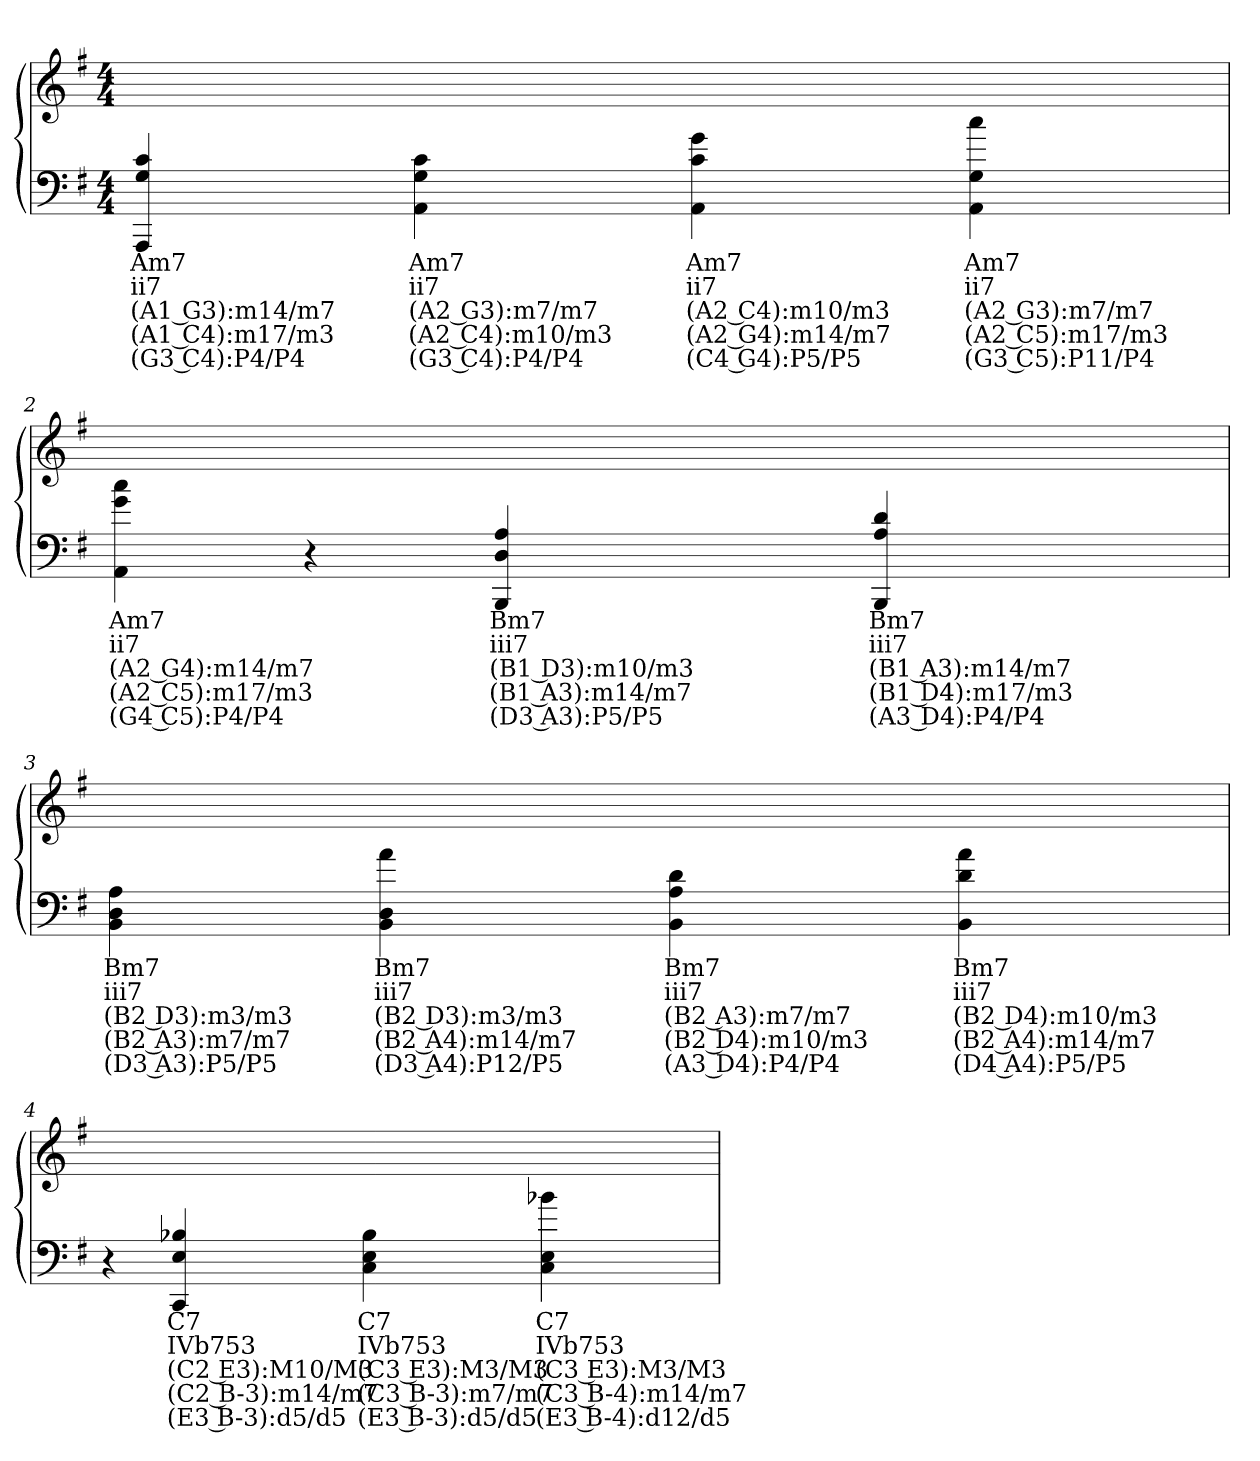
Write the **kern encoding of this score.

**kern	**text	**text	**text	**text	**text	**kern
*part2	*part2	*part2	*part2	*part2	*part2	*part1
*staff2	*staff2	*staff2	*staff2	*staff2	*staff2	*staff1
*clefF4	*	*	*	*	*	*clefG2
*k[f#]	*	*	*	*	*	*k[f#]
*G:	*	*	*	*	*	*G:
*M4/4	*	*	*	*	*	*M4/4
*MM60	*	*	*	*	*	*MM60
=1	=1	=1	=1	=1	=1	=1
4AAA 4G 4c	Am7	ii7	(A1 G3):m14/m7	(A1 C4):m17/m3	(G3 C4):P4/P4	1ryy
4AA 4G 4c	Am7	ii7	(A2 G3):m7/m7	(A2 C4):m10/m3	(G3 C4):P4/P4	.
4AA 4c 4g	Am7	ii7	(A2 C4):m10/m3	(A2 G4):m14/m7	(C4 G4):P5/P5	.
4AA 4G 4cc	Am7	ii7	(A2 G3):m7/m7	(A2 C5):m17/m3	(G3 C5):P11/P4	.
=2	=2	=2	=2	=2	=2	=2
4AA 4g 4cc	Am7	ii7	(A2 G4):m14/m7	(A2 C5):m17/m3	(G4 C5):P4/P4	1ryy
4r	.	.	.	.	.	.
4BBB 4D 4A	Bm7	iii7	(B1 D3):m10/m3	(B1 A3):m14/m7	(D3 A3):P5/P5	.
4BBB 4A 4d	Bm7	iii7	(B1 A3):m14/m7	(B1 D4):m17/m3	(A3 D4):P4/P4	.
=3	=3	=3	=3	=3	=3	=3
4BB 4D 4A	Bm7	iii7	(B2 D3):m3/m3	(B2 A3):m7/m7	(D3 A3):P5/P5	1ryy
4BB 4D 4a	Bm7	iii7	(B2 D3):m3/m3	(B2 A4):m14/m7	(D3 A4):P12/P5	.
4BB 4A 4d	Bm7	iii7	(B2 A3):m7/m7	(B2 D4):m10/m3	(A3 D4):P4/P4	.
4BB 4d 4a	Bm7	iii7	(B2 D4):m10/m3	(B2 A4):m14/m7	(D4 A4):P5/P5	.
=4	=4	=4	=4	=4	=4	=4
4r	.	.	.	.	.	1ryy
4CC 4E 4B-X	C7	IVb753	(C2 E3):M10/M3	(C2 B-3):m14/m7	(E3 B-3):d5/d5	.
4C 4E 4B-	C7	IVb753	(C3 E3):M3/M3	(C3 B-3):m7/m7	(E3 B-3):d5/d5	.
4C 4E 4b-X	C7	IVb753	(C3 E3):M3/M3	(C3 B-4):m14/m7	(E3 B-4):d12/d5	.
=	=	=	=	=	=	=
*-	*-	*-	*-	*-	*-	*-
